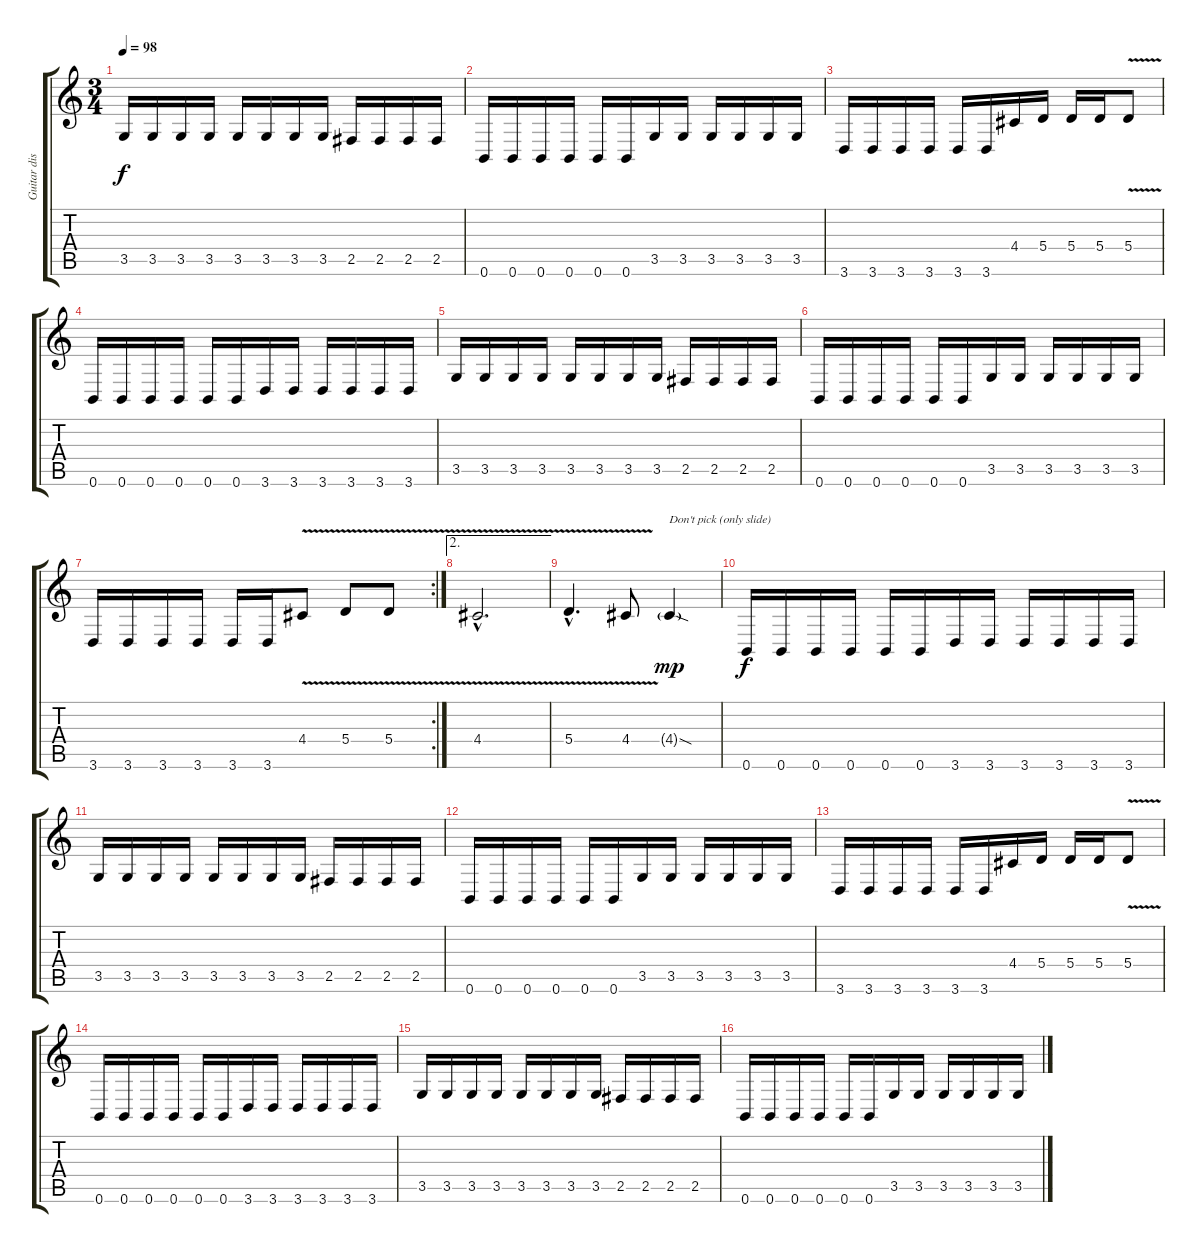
\track ("Guitar distortion 1" "Guitar dis") {instrument distortionguitar}
\staff {score tabs}
\tuning (B3 Gb3 D3 A2 E2 B1) {hide}
\ts (3 4)
\tempo 98
\clef g2
\ks c
3.5.16{dy f} 3.5.16 3.5.16 3.5.16 3.5.16 3.5.16 3.5.16 3.5.16 2.5.16 2.5.16 2.5.16 2.5.16 |
0.6.16 0.6.16 0.6.16 0.6.16 0.6.16 0.6.16 3.5.16 3.5.16 3.5.16 3.5.16 3.5.16 3.5.16 |
3.6.16 3.6.16 3.6.16 3.6.16 3.6.16 3.6.16 4.4.16 5.4.16 5.4.16 5.4.16 5.4{v}.8 |
0.6.16 0.6.16 0.6.16 0.6.16 0.6.16 0.6.16 3.6.16 3.6.16 3.6.16 3.6.16 3.6.16 3.6.16 |
3.5.16 3.5.16 3.5.16 3.5.16 3.5.16 3.5.16 3.5.16 3.5.16 2.5.16 2.5.16 2.5.16 2.5.16 |
0.6.16 0.6.16 0.6.16 0.6.16 0.6.16 0.6.16 3.5.16 3.5.16 3.5.16 3.5.16 3.5.16 3.5.16 |
\rc 2
3.6.16 3.6.16 3.6.16 3.6.16 3.6.16 3.6.16 4.4{v}.8 5.4{v}.8 5.4{v}.8 |
\ae 2
4.4{v hac}.2{d} |
5.4{v hac}.4{d} 4.4{v}.8 4.4{sod g}.4{txt "Don't pick (only slide)" dy mp} |
0.6.16{dy f} 0.6.16 0.6.16 0.6.16 0.6.16 0.6.16 3.6.16 3.6.16 3.6.16 3.6.16 3.6.16 3.6.16 |
3.5.16 3.5.16 3.5.16 3.5.16 3.5.16 3.5.16 3.5.16 3.5.16 2.5.16 2.5.16 2.5.16 2.5.16 |
0.6.16 0.6.16 0.6.16 0.6.16 0.6.16 0.6.16 3.5.16 3.5.16 3.5.16 3.5.16 3.5.16 3.5.16 |
3.6.16 3.6.16 3.6.16 3.6.16 3.6.16 3.6.16 4.4.16 5.4.16 5.4.16 5.4.16 5.4{v}.8 |
0.6.16 0.6.16 0.6.16 0.6.16 0.6.16 0.6.16 3.6.16 3.6.16 3.6.16 3.6.16 3.6.16 3.6.16 |
3.5.16 3.5.16 3.5.16 3.5.16 3.5.16 3.5.16 3.5.16 3.5.16 2.5.16 2.5.16 2.5.16 2.5.16 |
0.6.16 0.6.16 0.6.16 0.6.16 0.6.16 0.6.16 3.5.16 3.5.16 3.5.16 3.5.16 3.5.16 3.5.16
